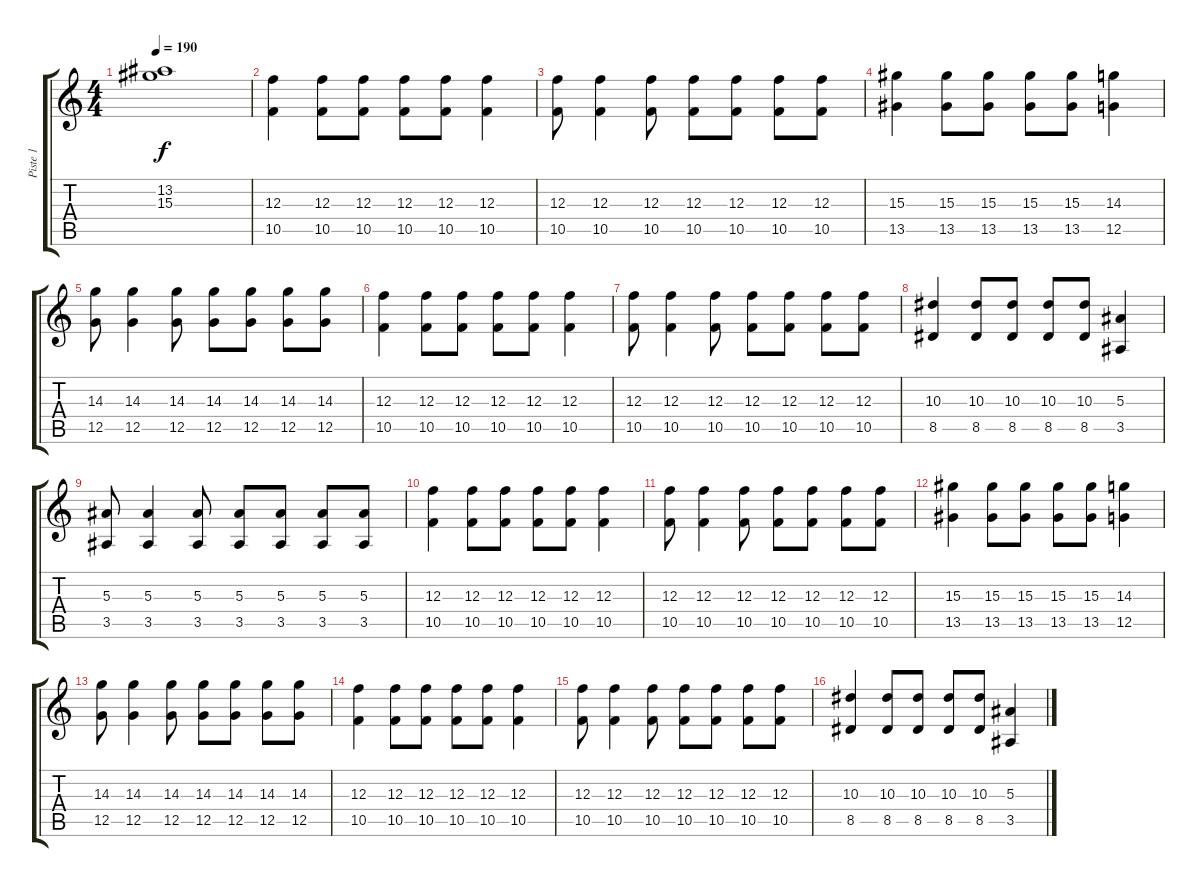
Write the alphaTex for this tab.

\track ("Piste 1" "Piste 1") {instrument distortionguitar}
\staff {score tabs}
\tuning (D4 A3 F3 C3 G2 C2) {hide}
\ts (4 4)
\tempo 190
\clef g2
\ks c
(13.2{t} 15.3{t}).1{dy f} |
(12.3 10.5).4 (12.3 10.5).8 (12.3 10.5).8 (12.3 10.5).8 (12.3 10.5).8 (12.3 10.5).4 |
(12.3 10.5).8 (12.3 10.5).4 (12.3 10.5).8 (12.3 10.5).8 (12.3 10.5).8 (12.3 10.5).8 (12.3 10.5).8 |
(15.3 13.5).4 (15.3 13.5).8 (15.3 13.5).8 (15.3 13.5).8 (15.3 13.5).8 (14.3 12.5).4 |
(14.3 12.5).8 (14.3 12.5).4 (14.3 12.5).8 (14.3 12.5).8 (14.3 12.5).8 (14.3 12.5).8 (14.3 12.5).8 |
(12.3 10.5).4 (12.3 10.5).8 (12.3 10.5).8 (12.3 10.5).8 (12.3 10.5).8 (12.3 10.5).4 |
(12.3 10.5).8 (12.3 10.5).4 (12.3 10.5).8 (12.3 10.5).8 (12.3 10.5).8 (12.3 10.5).8 (12.3 10.5).8 |
(10.3 8.5).4 (10.3 8.5).8 (10.3 8.5).8 (10.3 8.5).8 (10.3 8.5).8 (5.3 3.5).4 |
(5.3 3.5).8 (5.3 3.5).4 (5.3 3.5).8 (5.3 3.5).8 (5.3 3.5).8 (5.3 3.5).8 (5.3 3.5).8 |
(12.3 10.5).4 (12.3 10.5).8 (12.3 10.5).8 (12.3 10.5).8 (12.3 10.5).8 (12.3 10.5).4 |
(12.3 10.5).8 (12.3 10.5).4 (12.3 10.5).8 (12.3 10.5).8 (12.3 10.5).8 (12.3 10.5).8 (12.3 10.5).8 |
(15.3 13.5).4 (15.3 13.5).8 (15.3 13.5).8 (15.3 13.5).8 (15.3 13.5).8 (14.3 12.5).4 |
(14.3 12.5).8 (14.3 12.5).4 (14.3 12.5).8 (14.3 12.5).8 (14.3 12.5).8 (14.3 12.5).8 (14.3 12.5).8 |
(12.3 10.5).4 (12.3 10.5).8 (12.3 10.5).8 (12.3 10.5).8 (12.3 10.5).8 (12.3 10.5).4 |
(12.3 10.5).8 (12.3 10.5).4 (12.3 10.5).8 (12.3 10.5).8 (12.3 10.5).8 (12.3 10.5).8 (12.3 10.5).8 |
(10.3 8.5).4 (10.3 8.5).8 (10.3 8.5).8 (10.3 8.5).8 (10.3 8.5).8 (5.3 3.5).4
